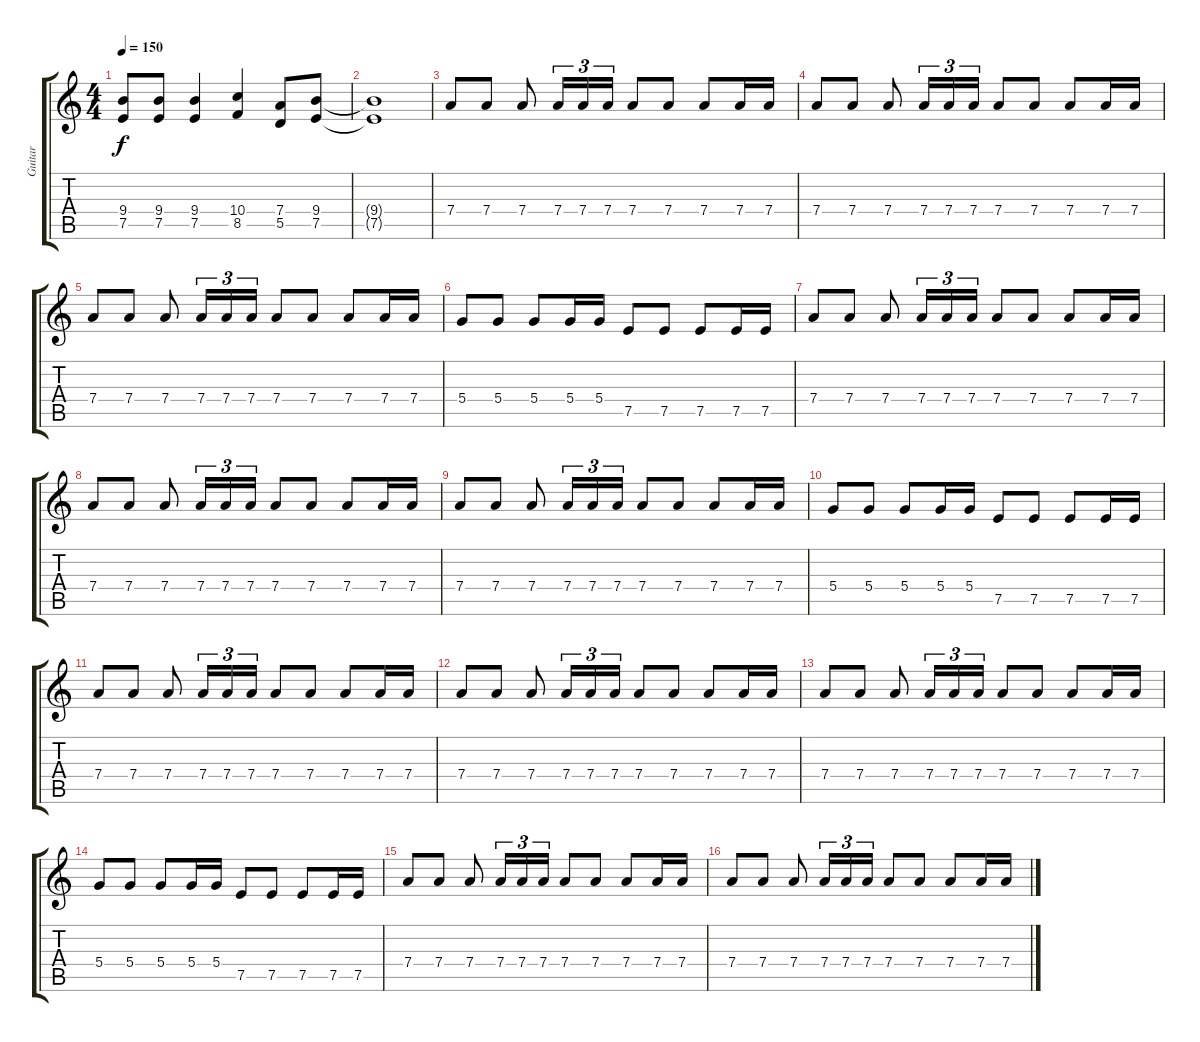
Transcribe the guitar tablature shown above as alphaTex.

\track ("Guitar" "Guitar") {instrument overdrivenguitar}
\staff {score tabs}
\tuning (E4 B3 G3 D3 A2 E2) {hide}
\ts (4 4)
\tempo 150
\clef g2
\ks c
(9.4 7.5).8{dy f} (9.4 7.5).8 (9.4 7.5).4 (10.4 8.5).4 (7.4 5.5).8 (9.4 7.5).8 |
(9.4{t} 7.5{t}).1 |
7.4.8 7.4.8 7.4.8 7.4.16{tu (3 2)} 7.4.16{tu (3 2)} 7.4.16{tu (3 2)} 7.4.8 7.4.8 7.4.8 7.4.16 7.4.16 |
7.4.8 7.4.8 7.4.8 7.4.16{tu (3 2)} 7.4.16{tu (3 2)} 7.4.16{tu (3 2)} 7.4.8 7.4.8 7.4.8 7.4.16 7.4.16 |
7.4.8 7.4.8 7.4.8 7.4.16{tu (3 2)} 7.4.16{tu (3 2)} 7.4.16{tu (3 2)} 7.4.8 7.4.8 7.4.8 7.4.16 7.4.16 |
5.4.8 5.4.8 5.4.8 5.4.16 5.4.16 7.5.8 7.5.8 7.5.8 7.5.16 7.5.16 |
7.4.8 7.4.8 7.4.8 7.4.16{tu (3 2)} 7.4.16{tu (3 2)} 7.4.16{tu (3 2)} 7.4.8 7.4.8 7.4.8 7.4.16 7.4.16 |
7.4.8 7.4.8 7.4.8 7.4.16{tu (3 2)} 7.4.16{tu (3 2)} 7.4.16{tu (3 2)} 7.4.8 7.4.8 7.4.8 7.4.16 7.4.16 |
7.4.8 7.4.8 7.4.8 7.4.16{tu (3 2)} 7.4.16{tu (3 2)} 7.4.16{tu (3 2)} 7.4.8 7.4.8 7.4.8 7.4.16 7.4.16 |
5.4.8 5.4.8 5.4.8 5.4.16 5.4.16 7.5.8 7.5.8 7.5.8 7.5.16 7.5.16 |
7.4.8 7.4.8 7.4.8 7.4.16{tu (3 2)} 7.4.16{tu (3 2)} 7.4.16{tu (3 2)} 7.4.8 7.4.8 7.4.8 7.4.16 7.4.16 |
7.4.8 7.4.8 7.4.8 7.4.16{tu (3 2)} 7.4.16{tu (3 2)} 7.4.16{tu (3 2)} 7.4.8 7.4.8 7.4.8 7.4.16 7.4.16 |
7.4.8 7.4.8 7.4.8 7.4.16{tu (3 2)} 7.4.16{tu (3 2)} 7.4.16{tu (3 2)} 7.4.8 7.4.8 7.4.8 7.4.16 7.4.16 |
5.4.8 5.4.8 5.4.8 5.4.16 5.4.16 7.5.8 7.5.8 7.5.8 7.5.16 7.5.16 |
7.4.8 7.4.8 7.4.8 7.4.16{tu (3 2)} 7.4.16{tu (3 2)} 7.4.16{tu (3 2)} 7.4.8 7.4.8 7.4.8 7.4.16 7.4.16 |
7.4.8 7.4.8 7.4.8 7.4.16{tu (3 2)} 7.4.16{tu (3 2)} 7.4.16{tu (3 2)} 7.4.8 7.4.8 7.4.8 7.4.16 7.4.16
